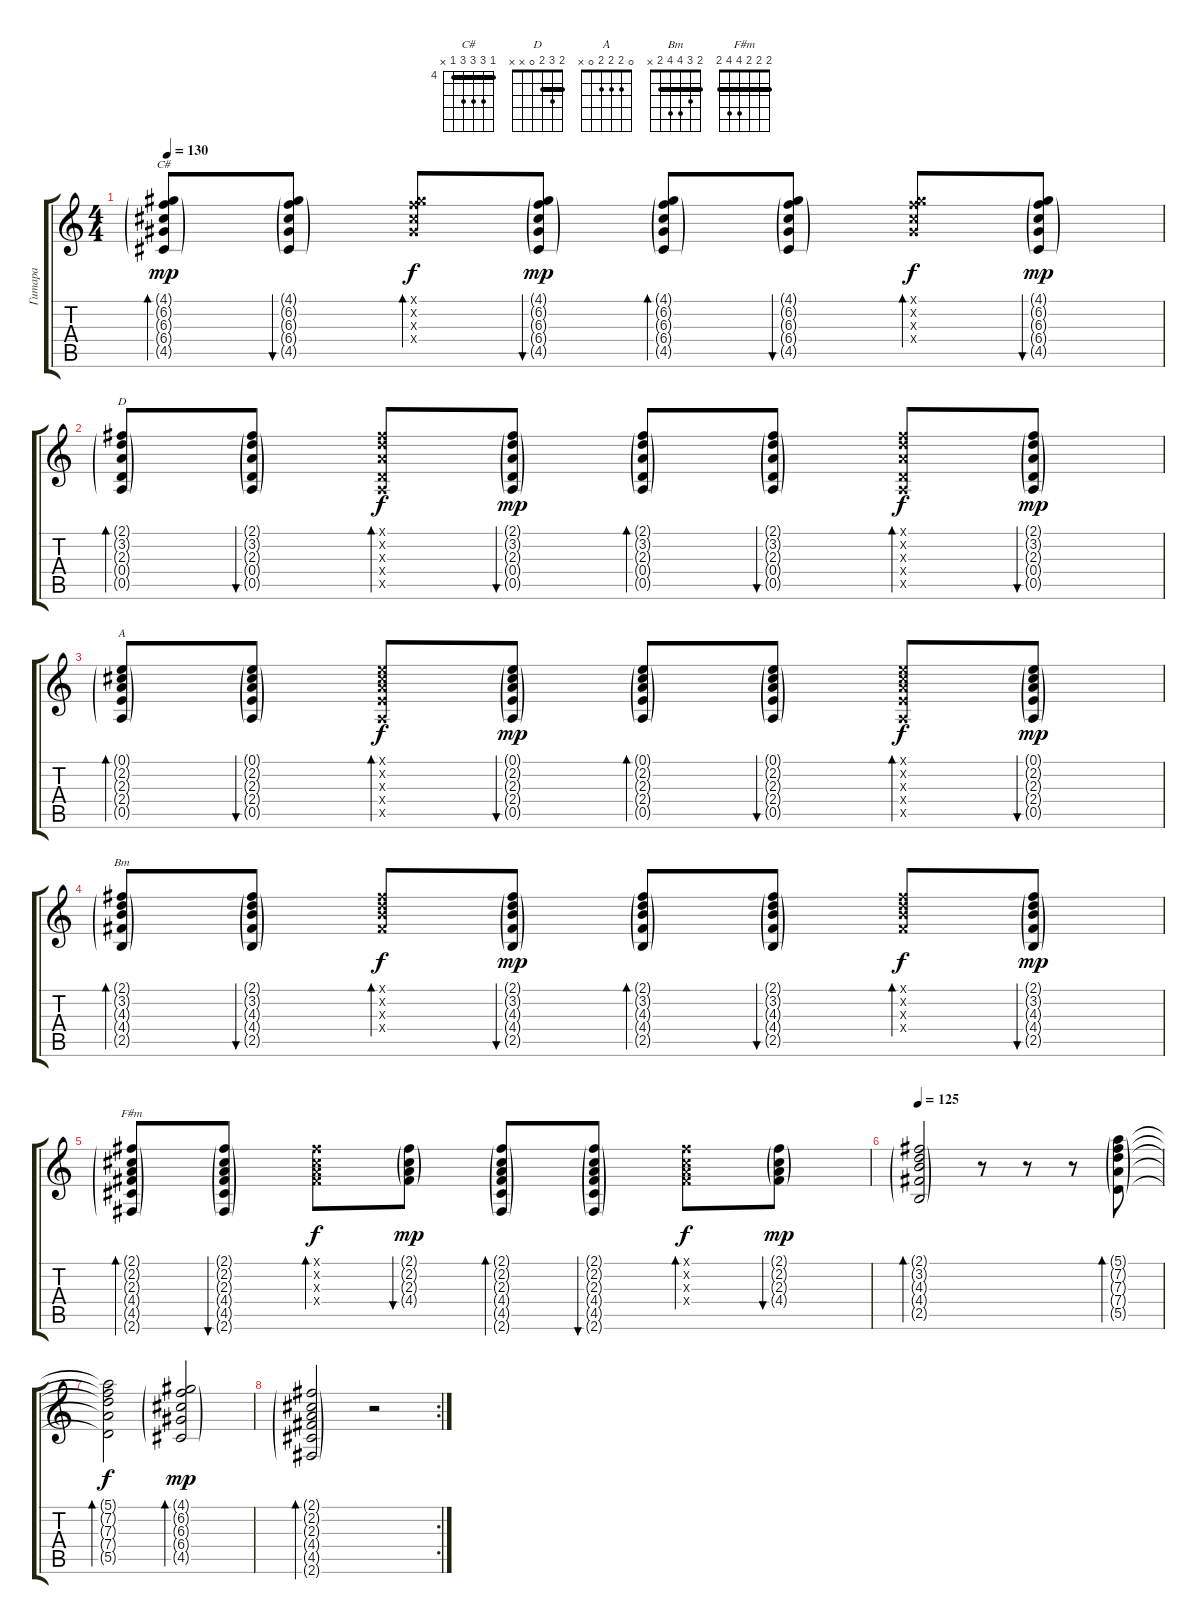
\track ("Гитара" "Гитара") {instrument acousticguitarsteel}
\staff {score tabs}
\tuning (E4 B3 G3 D3 A2 E2) {hide}
\chord ("C#" 4 6 6 6 4 x) {firstfret 4 barre 4}
\chord ("D" 2 3 2 0 x x) {barre 2}
\chord ("A" 0 2 2 2 0 x)
\chord ("Bm" 2 3 4 4 2 x) {barre 2}
\chord ("F#m" 2 2 2 4 4 2) {barre 2}
\ts (4 4)
\tempo 130
\clef g2
\ks c
(4.1{g} 6.2{g} 6.3{g} 6.4{g} 4.5{g}).8{bd 30 ch "C#" dy mp} (4.1{g} 6.2{g} 6.3{g} 6.4{g} 4.5{g}).8{bu 30} (4.1{x} 6.2{x} 6.3{x} 6.4{x}).8{bd 30 dy f} (4.1{g} 6.2{g} 6.3{g} 6.4{g} 4.5{g}).8{bu 30 dy mp} (4.1{g} 6.2{g} 6.3{g} 6.4{g} 4.5{g}).8{bd 30} (4.1{g} 6.2{g} 6.3{g} 6.4{g} 4.5{g}).8{bu 30} (4.1{x} 6.2{x} 6.3{x} 6.4{x}).8{bd 30 dy f} (4.1{g} 6.2{g} 6.3{g} 6.4{g} 4.5{g}).8{bu 30 dy mp} |
(2.1{g} 3.2{g} 2.3{g} 0.4{g} 0.5{g}).8{bd 30 ch "D"} (2.1{g} 3.2{g} 2.3{g} 0.4{g} 0.5{g}).8{bu 30} (2.1{x} 3.2{x} 2.3{x} 0.4{x} 0.5{x}).8{bd 30 dy f} (2.1{g} 3.2{g} 2.3{g} 0.4{g} 0.5{g}).8{bu 30 dy mp} (2.1{g} 3.2{g} 2.3{g} 0.4{g} 0.5{g}).8{bd 30} (2.1{g} 3.2{g} 2.3{g} 0.4{g} 0.5{g}).8{bu 30} (2.1{x} 3.2{x} 2.3{x} 0.4{x} 0.5{x}).8{bd 30 dy f} (2.1{g} 3.2{g} 2.3{g} 0.4{g} 0.5{g}).8{bu 30 dy mp} |
(0.1{g} 2.2{g} 2.3{g} 2.4{g} 0.5{g}).8{bd 30 ch "A"} (0.1{g} 2.2{g} 2.3{g} 2.4{g} 0.5{g}).8{bu 30} (0.1{x} 2.2{x} 2.3{x} 2.4{x} 0.5{x}).8{bd 30 dy f} (0.1{g} 2.2{g} 2.3{g} 2.4{g} 0.5{g}).8{bu 30 dy mp} (0.1{g} 2.2{g} 2.3{g} 2.4{g} 0.5{g}).8{bd 30} (0.1{g} 2.2{g} 2.3{g} 2.4{g} 0.5{g}).8{bu 30} (0.1{x} 2.2{x} 2.3{x} 2.4{x} 0.5{x}).8{bd 30 dy f} (0.1{g} 2.2{g} 2.3{g} 2.4{g} 0.5{g}).8{bu 30 dy mp} |
(2.1{g} 3.2{g} 4.3{g} 4.4{g} 2.5{g}).8{bd 30 ch "Bm"} (2.1{g} 3.2{g} 4.3{g} 4.4{g} 2.5{g}).8{bu 30} (2.1{x} 3.2{x} 4.3{x} 4.4{x}).8{bd 30 dy f} (2.1{g} 3.2{g} 4.3{g} 4.4{g} 2.5{g}).8{bu 30 dy mp} (2.1{g} 3.2{g} 4.3{g} 4.4{g} 2.5{g}).8{bd 30} (2.1{g} 3.2{g} 4.3{g} 4.4{g} 2.5{g}).8{bu 30} (2.1{x} 3.2{x} 4.3{x} 4.4{x}).8{bd 30 dy f} (2.1{g} 3.2{g} 4.3{g} 4.4{g} 2.5{g}).8{bu 30 dy mp} |
(2.1{g} 2.2{g} 2.3{g} 4.4{g} 4.5{g} 2.6{g}).8{bd 30 ch "F#m"} (2.1{g} 2.2{g} 2.3{g} 4.4{g} 4.5{g} 2.6{g}).8{bu 30} (2.1{x} 2.2{x} 2.3{x} 4.4{x}).8{bd 30 dy f} (2.1{g} 2.2{g} 2.3{g} 4.4{g}).8{bu 30 dy mp} (2.1{g} 2.2{g} 2.3{g} 4.4{g} 4.5{g} 2.6{g}).8{bd 30} (2.1{g} 2.2{g} 2.3{g} 4.4{g} 4.5{g} 2.6{g}).8{bu 30} (2.1{x} 2.2{x} 2.3{x} 4.4{x}).8{bd 30 dy f} (2.1{g} 2.2{g} 2.3{g} 4.4{g}).8{bu 30 dy mp} |
\tempo 125
(2.1{g} 3.2{g} 4.3{g} 4.4{g} 2.5{g}).2{bd 120} r.8 r.8 r.8 (5.1{g} 7.2{g} 7.3{g} 7.4{g} 5.5{g}).8{bd 120} |
(5.1{t} 7.2{t} 7.3{t} 7.4{t} 5.5{t}).2{bd 120 dy f} (4.1{g} 6.2{g} 6.3{g} 6.4{g} 4.5{g}).2{bd 120 dy mp} |
\rc 2
(2.1{g} 2.2{g} 2.3{g} 4.4{g} 4.5{g} 2.6{g}).2{bd 120} r.2
